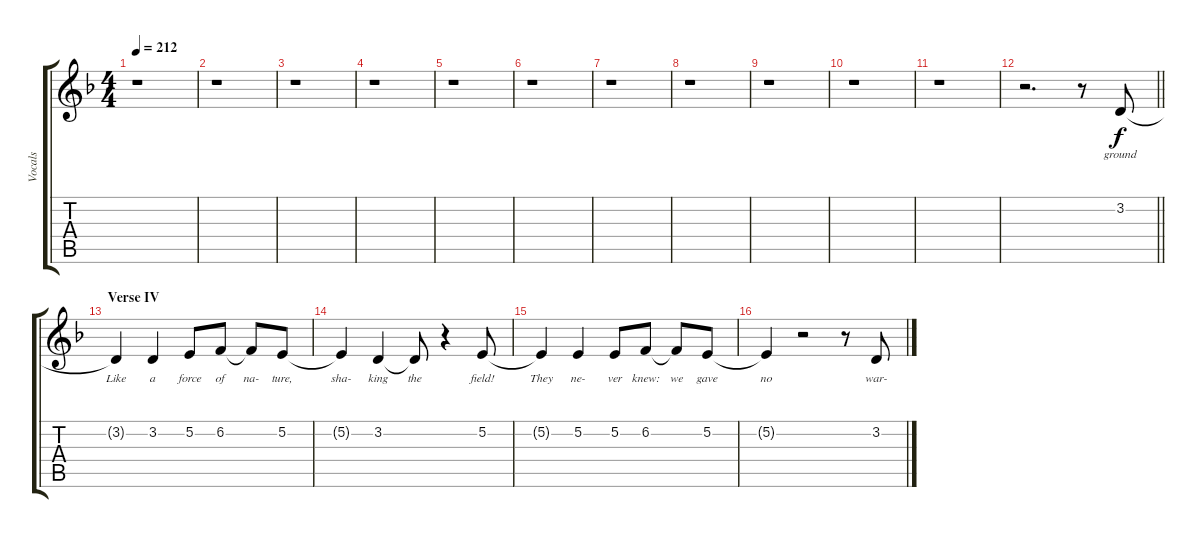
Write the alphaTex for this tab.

\track ("Vocals" "Vocals") {instrument oboe}
\staff {score tabs}
\tuning (E4 B3 G3 D3 A2 E2) {hide}
\ts (4 4)
\tempo 212
\clef g2
\ks dminor
r.1{dy f} |
r.1 |
r.1 |
r.1 |
r.1 |
r.1 |
r.1 |
r.1 |
r.1 |
r.1 |
r.1 |
\barLineRight lightlight
r.2{d} r.8 3.2.8{lyrics (0 "ground") lyrics (1 "") lyrics (2 "") lyrics (3 "") lyrics (4 "")} |
\section ("" "Verse IV")
3.2{t}.4{lyrics (0 "Like") lyrics (1 "") lyrics (2 "") lyrics (3 "") lyrics (4 "")} 3.2.4{lyrics (0 "a") lyrics (1 "") lyrics (2 "") lyrics (3 "") lyrics (4 "")} 5.2.8{lyrics (0 "force") lyrics (1 "") lyrics (2 "") lyrics (3 "") lyrics (4 "")} 6.2.8{lyrics (0 "of") lyrics (1 "") lyrics (2 "") lyrics (3 "") lyrics (4 "")} 6.2{t}.8{lyrics (0 "na-") lyrics (1 "") lyrics (2 "") lyrics (3 "") lyrics (4 "")} 5.2.8{lyrics (0 "ture,") lyrics (1 "") lyrics (2 "") lyrics (3 "") lyrics (4 "")} |
5.2{t}.4{lyrics (0 "sha-") lyrics (1 "") lyrics (2 "") lyrics (3 "") lyrics (4 "")} 3.2.4{lyrics (0 "king") lyrics (1 "") lyrics (2 "") lyrics (3 "") lyrics (4 "")} 3.2{t}.8{lyrics (0 "the") lyrics (1 "") lyrics (2 "") lyrics (3 "") lyrics (4 "")} r.4 5.2.8{lyrics (0 "field!") lyrics (1 "") lyrics (2 "") lyrics (3 "") lyrics (4 "")} |
5.2{t}.4{lyrics (0 "They") lyrics (1 "") lyrics (2 "") lyrics (3 "") lyrics (4 "")} 5.2.4{lyrics (0 "ne-") lyrics (1 "") lyrics (2 "") lyrics (3 "") lyrics (4 "")} 5.2.8{lyrics (0 "ver") lyrics (1 "") lyrics (2 "") lyrics (3 "") lyrics (4 "")} 6.2.8{lyrics (0 "knew:") lyrics (1 "") lyrics (2 "") lyrics (3 "") lyrics (4 "")} 6.2{t}.8{lyrics (0 "we") lyrics (1 "") lyrics (2 "") lyrics (3 "") lyrics (4 "")} 5.2.8{lyrics (0 "gave") lyrics (1 "") lyrics (2 "") lyrics (3 "") lyrics (4 "")} |
5.2{t}.4{lyrics (0 "no") lyrics (1 "") lyrics (2 "") lyrics (3 "") lyrics (4 "")} r.2 r.8 3.2.8{lyrics (0 "war-") lyrics (1 "") lyrics (2 "") lyrics (3 "") lyrics (4 "")}
